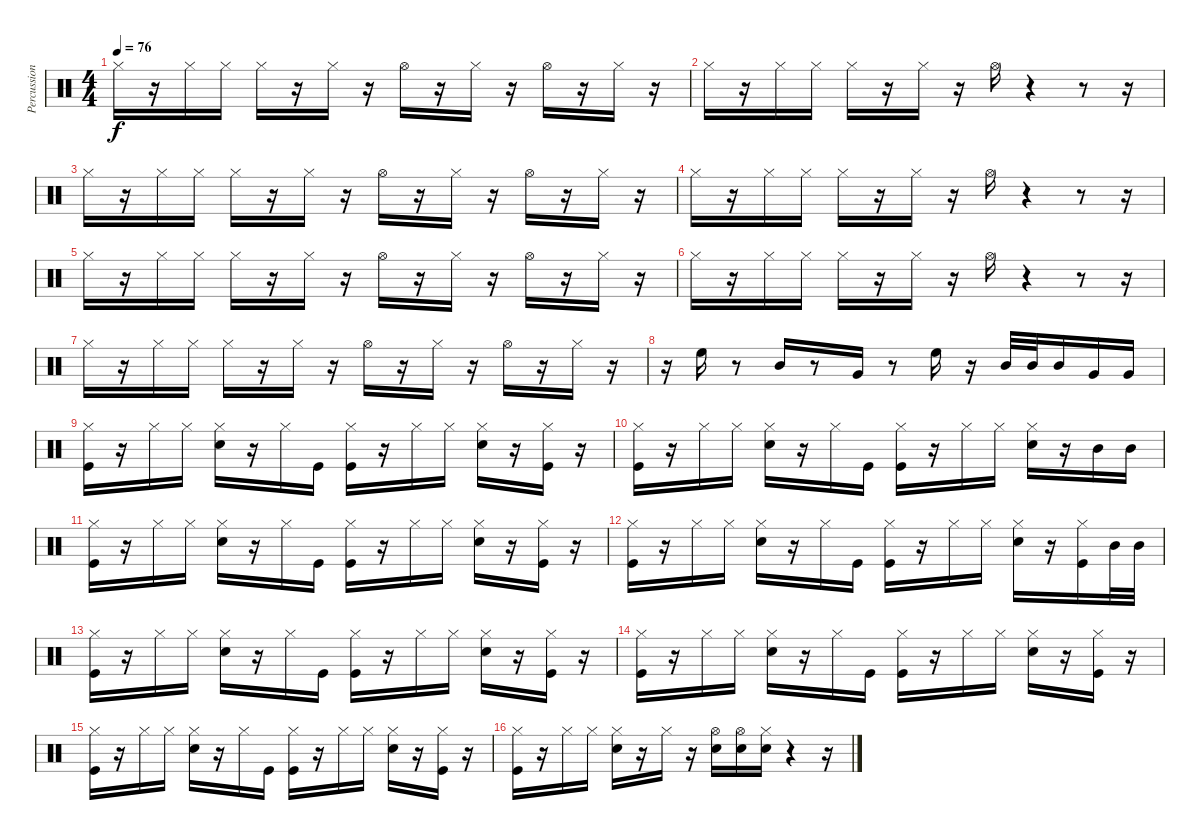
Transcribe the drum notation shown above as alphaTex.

\track ("Percussions" "Percussion") {instrument percussion}
\staff {score}
\articulation defaults
\ts (4 4)
\tempo 76
\clef neutral
\ks c "Hi-Hat (closed)".16{dy f}
r.16 "Hi-Hat (closed)".16 "Hi-Hat (closed)".16 "Hi-Hat (closed)".16 r.16 "Hi-Hat (closed)".16 r.16 "Hi-Hat (open)".16 r.16 "Hi-Hat (closed)".16 r.16 "Hi-Hat (open)".16 r.16 "Hi-Hat (closed)".16 r.16 |
"Hi-Hat (closed)".16 r.16 "Hi-Hat (closed)".16 "Hi-Hat (closed)".16 "Hi-Hat (closed)".16 r.16 "Hi-Hat (closed)".16 r.16 "Hi-Hat (open)".16 r.4 r.8 r.16 |
"Hi-Hat (closed)".16 r.16 "Hi-Hat (closed)".16 "Hi-Hat (closed)".16 "Hi-Hat (closed)".16 r.16 "Hi-Hat (closed)".16 r.16 "Hi-Hat (open)".16 r.16 "Hi-Hat (closed)".16 r.16 "Hi-Hat (open)".16 r.16 "Hi-Hat (closed)".16 r.16 |
"Hi-Hat (closed)".16 r.16 "Hi-Hat (closed)".16 "Hi-Hat (closed)".16 "Hi-Hat (closed)".16 r.16 "Hi-Hat (closed)".16 r.16 "Hi-Hat (open)".16 r.4 r.8 r.16 |
"Hi-Hat (closed)".16 r.16 "Hi-Hat (closed)".16 "Hi-Hat (closed)".16 "Hi-Hat (closed)".16 r.16 "Hi-Hat (closed)".16 r.16 "Hi-Hat (open)".16 r.16 "Hi-Hat (closed)".16 r.16 "Hi-Hat (open)".16 r.16 "Hi-Hat (closed)".16 r.16 |
"Hi-Hat (closed)".16 r.16 "Hi-Hat (closed)".16 "Hi-Hat (closed)".16 "Hi-Hat (closed)".16 r.16 "Hi-Hat (closed)".16 r.16 "Hi-Hat (open)".16 r.4 r.8 r.16 |
"Hi-Hat (closed)".16 r.16 "Hi-Hat (closed)".16 "Hi-Hat (closed)".16 "Hi-Hat (closed)".16 r.16 "Hi-Hat (closed)".16 r.16 "Hi-Hat (open)".16 r.16 "Hi-Hat (closed)".16 r.16 "Hi-Hat (open)".16 r.16 "Hi-Hat (closed)".16 r.16 |
r.16 "High Floor Tom (hit)".16 r.8 "Mid Tom (hit)".16 r.8 "Very Low Tom (hit)".16 r.8 "High Floor Tom (hit)".16 r.16 "Mid Tom (hit)".32 "Mid Tom (hit)".32 "Mid Tom (hit)".16 "Very Low Tom (hit)".16 "Very Low Tom (hit)".16 |
("Kick (hit)" "Hi-Hat (closed)").16 r.16 "Hi-Hat (closed)".16 "Hi-Hat (closed)".16 ("Snare (hit) 2" "Hi-Hat (closed)").16 r.16 "Hi-Hat (closed)".16 "Kick (hit)".16 ("Kick (hit)" "Hi-Hat (closed)").16 r.16 "Hi-Hat (closed)".16 "Hi-Hat (closed)".16 ("Snare (hit) 2" "Hi-Hat (closed)").16 r.16 ("Kick (hit)" "Hi-Hat (closed)").16 r.16 |
("Kick (hit)" "Hi-Hat (closed)").16 r.16 "Hi-Hat (closed)".16 "Hi-Hat (closed)".16 ("Snare (hit) 2" "Hi-Hat (closed)").16 r.16 "Hi-Hat (closed)".16 "Kick (hit)".16 ("Kick (hit)" "Hi-Hat (closed)").16 r.16 "Hi-Hat (closed)".16 "Hi-Hat (closed)".16 ("Snare (hit) 2" "Hi-Hat (closed)").16 r.16 "Mid Tom (hit)".16 "Mid Tom (hit)".16 |
("Kick (hit)" "Hi-Hat (closed)").16 r.16 "Hi-Hat (closed)".16 "Hi-Hat (closed)".16 ("Snare (hit) 2" "Hi-Hat (closed)").16 r.16 "Hi-Hat (closed)".16 "Kick (hit)".16 ("Kick (hit)" "Hi-Hat (closed)").16 r.16 "Hi-Hat (closed)".16 "Hi-Hat (closed)".16 ("Snare (hit) 2" "Hi-Hat (closed)").16 r.16 ("Kick (hit)" "Hi-Hat (closed)").16 r.16 |
("Kick (hit)" "Hi-Hat (closed)").16 r.16 "Hi-Hat (closed)".16 "Hi-Hat (closed)".16 ("Snare (hit) 2" "Hi-Hat (closed)").16 r.16 "Hi-Hat (closed)".16 "Kick (hit)".16 ("Kick (hit)" "Hi-Hat (closed)").16 r.16 "Hi-Hat (closed)".16 "Hi-Hat (closed)".16 ("Snare (hit) 2" "Hi-Hat (closed)").16 r.16 ("Kick (hit)" "Hi-Hat (closed)").16 "Mid Tom (hit)".32 "Mid Tom (hit)".32 |
("Kick (hit)" "Hi-Hat (closed)").16 r.16 "Hi-Hat (closed)".16 "Hi-Hat (closed)".16 ("Snare (hit) 2" "Hi-Hat (closed)").16 r.16 "Hi-Hat (closed)".16 "Kick (hit)".16 ("Kick (hit)" "Hi-Hat (closed)").16 r.16 "Hi-Hat (closed)".16 "Hi-Hat (closed)".16 ("Snare (hit) 2" "Hi-Hat (closed)").16 r.16 ("Kick (hit)" "Hi-Hat (closed)").16 r.16 |
("Kick (hit)" "Hi-Hat (closed)").16 r.16 "Hi-Hat (closed)".16 "Hi-Hat (closed)".16 ("Snare (hit) 2" "Hi-Hat (closed)").16 r.16 "Hi-Hat (closed)".16 "Kick (hit)".16 ("Kick (hit)" "Hi-Hat (closed)").16 r.16 "Hi-Hat (closed)".16 "Hi-Hat (closed)".16 ("Snare (hit) 2" "Hi-Hat (closed)").16 r.16 ("Kick (hit)" "Hi-Hat (closed)").16 r.16 |
("Kick (hit)" "Hi-Hat (closed)").16 r.16 "Hi-Hat (closed)".16 "Hi-Hat (closed)".16 ("Snare (hit) 2" "Hi-Hat (closed)").16 r.16 "Hi-Hat (closed)".16 "Kick (hit)".16 ("Kick (hit)" "Hi-Hat (closed)").16 r.16 "Hi-Hat (closed)".16 "Hi-Hat (closed)".16 ("Snare (hit) 2" "Hi-Hat (closed)").16 r.16 ("Kick (hit)" "Hi-Hat (closed)").16 r.16 |
("Kick (hit)" "Hi-Hat (closed)").16 r.16 "Hi-Hat (closed)".16 "Hi-Hat (closed)".16 ("Snare (hit) 2" "Hi-Hat (closed)").16 r.16 "Hi-Hat (closed)".16 r.16 ("Hi-Hat (open)" "Snare (hit) 2").16 ("Hi-Hat (open)" "Snare (hit) 2").16 ("Hi-Hat (closed)" "Snare (hit) 2").16 r.4 r.16
